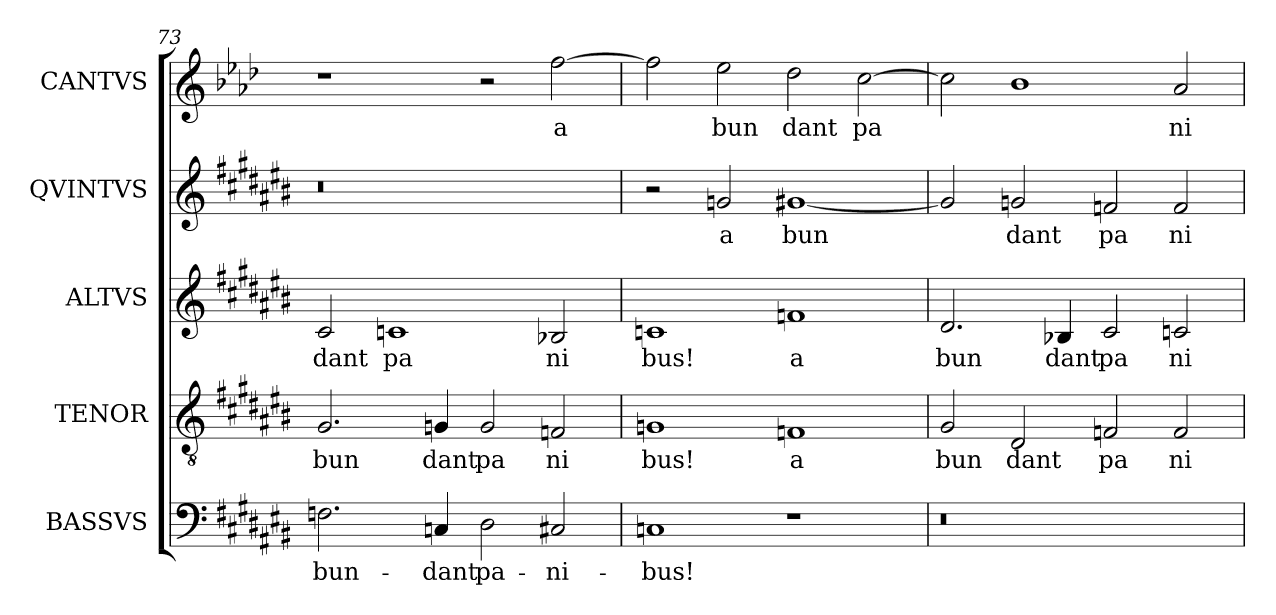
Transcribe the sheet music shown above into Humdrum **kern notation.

**kern	**text	**kern	**text	**kern	**text	**kern	**text	**kern	**text
*part5	*part5	*part4	*part4	*part3	*part3	*part2	*part2	*part1	*part1
*staff5	*staff5	*staff4	*staff4	*staff3	*staff3	*staff2	*staff2	*staff1	*staff1
*I"BASSVS	*	*I"TENOR	*	*I"ALTVS	*	*I"QVINTVS	*	*I"CANTVS	*
!!LO:PB:g=z
*clefF4	*	*clefGv2	*	*clefG2	*	*clefG2	*	*clefG2	*
*ITrd-3c-5	*	*ITrd-3c-5	*	*ITrd-3c-5	*	*ITrd-3c-5	*	*	*
*k[f#c#g#d#a#e#b#]	*	*k[f#c#g#d#a#e#b#]	*	*k[f#c#g#d#a#e#b#]	*	*k[f#c#g#d#a#e#b#]	*	*k[b-e-a-d-]	*
*C#:	*	*C#:	*	*C#:	*	*C#:	*	*A-:	*
=73	=73	=73	=73	=73	=73	=73	=73	=73	=73
!	!LO:LY:b:cj	!	!LO:LY:b:cj	!	!LO:LY:b:cj	!	!	!	!
2.B-\	bun-	2.c#/	bun	2f#/	dant	0r	.	1r	.
!	!	!	!	!	!LO:LY:b:cj	!	!	!	!
.	.	.	.	1f	pa	.	.	.	.
!	!LO:LY:b:cj	!	!LO:LY:b:cj	!	!	!	!	!	!
4F/	-dant	4c/	dant	.	.	.	.	.	.
!	!LO:LY:b:cj	!	!LO:LY:b:cj	!	!	!	!	!	!
2G#\	pa-	2c/	pa	.	.	.	.	2r	.
!	!LO:LY:b:cj	!	!LO:LY:b:cj	!	!LO:LY:b:cj	!	!	!	!LO:LY:b:cj
2F#/	-ni-	2B-/	ni	2e-/	ni	.	.	[>2ff\	a
=74	=74	=74	=74	=74	=74	=74	=74	=74	=74
!	!LO:LY:b:cj	!	!LO:LY:b:cj	!	!LO:LY:b:cj	!	!	!	!LO:LY:b:cj
1F	-bus!	1c	bus!	1f	bus!	2r	.	2ff\]	.
!	!	!	!	!	!	!	!LO:LY:b:cj	!	!LO:LY:b:cj
.	.	.	.	.	.	2cc/	a	2ee-\	bun
!	!	!	!LO:LY:b:cj	!	!LO:LY:b:cj	!	!LO:LY:b:cj	!	!LO:LY:b:cj
1r	.	1B-	a	1b-	a	[<1cc#	bun	2dd-\	dant
!	!	!	!	!	!	!	!	!	!LO:LY:b:cj
.	.	.	.	.	.	.	.	[>2cc\	pa
=75	=75	=75	=75	=75	=75	=75	=75	=75	=75
!	!	!	!LO:LY:b:cj	!	!LO:LY:b:cj	!	!LO:LY:b:cj	!	!LO:LY:b:cj
0r	.	2c#/	bun	2.g#/	bun	2cc#/]	.	2cc\]	.
!	!	!	!LO:LY:b:cj	!	!	!	!LO:LY:b:cj	!	!LO:LY:b:cj
.	.	2G#/	dant	.	.	2cc/	dant	1b-	.
!	!	!	!	!	!LO:LY:b:cj	!	!	!	!
.	.	.	.	4e-/	dant	.	.	.	.
!	!	!	!LO:LY:b:cj	!	!LO:LY:b:cj	!	!LO:LY:b:cj	!	!
.	.	2B-/	pa	2f#/	pa	2b-/	pa	.	.
!	!	!	!LO:LY:b:cj	!	!LO:LY:b:cj	!	!LO:LY:b:cj	!	!LO:LY:b:cj
.	.	2B-/	ni	2f/	ni	2b-/	ni	2a-/	ni
=	=	=	=	=	=	=	=	=	=
*-	*-	*-	*-	*-	*-	*-	*-	*-	*-
